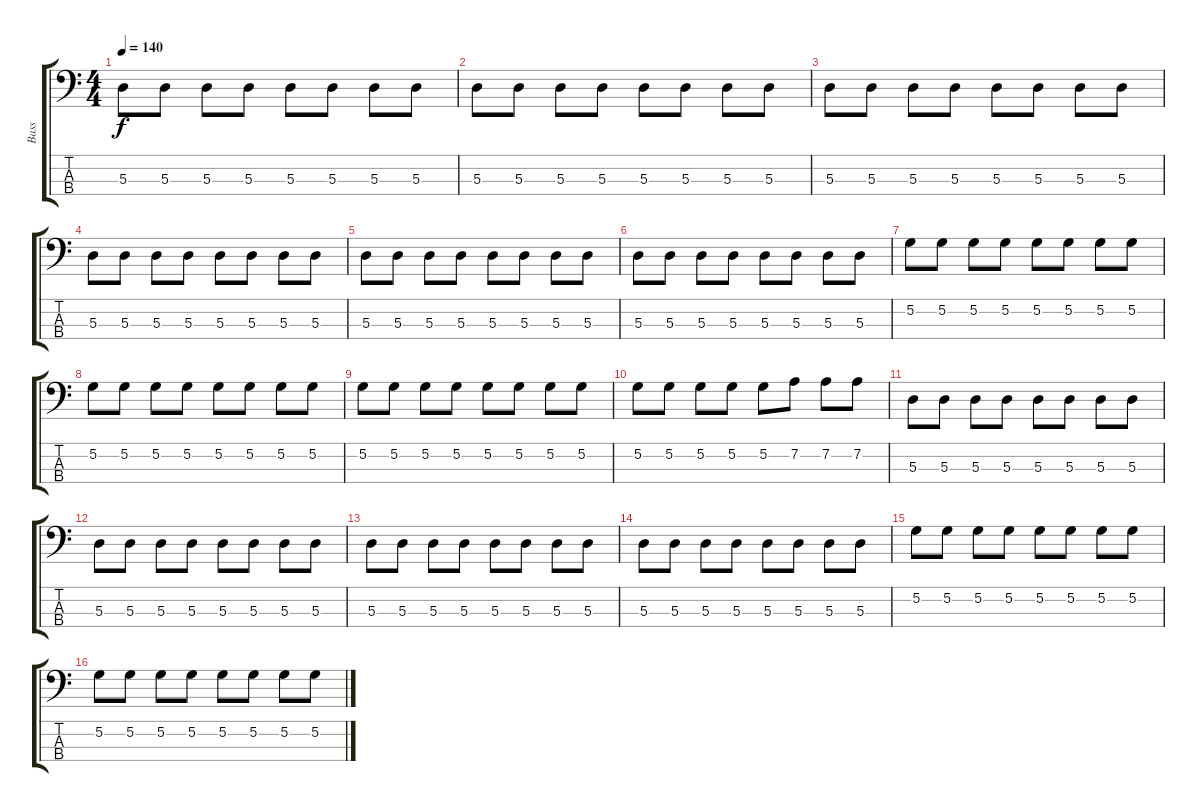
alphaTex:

\track ("Bass" "Bass") {instrument electricbassfinger}
\staff {score tabs}
\tuning (G2 D2 A1 E1) {hide}
\ts (4 4)
\tempo 140
\clef f4
\ks c
5.3.8{dy f} 5.3.8 5.3.8 5.3.8 5.3.8 5.3.8 5.3.8 5.3.8 |
5.3.8 5.3.8 5.3.8 5.3.8 5.3.8 5.3.8 5.3.8 5.3.8 |
5.3.8 5.3.8 5.3.8 5.3.8 5.3.8 5.3.8 5.3.8 5.3.8 |
5.3.8 5.3.8 5.3.8 5.3.8 5.3.8 5.3.8 5.3.8 5.3.8 |
5.3.8 5.3.8 5.3.8 5.3.8 5.3.8 5.3.8 5.3.8 5.3.8 |
5.3.8 5.3.8 5.3.8 5.3.8 5.3.8 5.3.8 5.3.8 5.3.8 |
5.2.8 5.2.8 5.2.8 5.2.8 5.2.8 5.2.8 5.2.8 5.2.8 |
5.2.8 5.2.8 5.2.8 5.2.8 5.2.8 5.2.8 5.2.8 5.2.8 |
5.2.8 5.2.8 5.2.8 5.2.8 5.2.8 5.2.8 5.2.8 5.2.8 |
5.2.8 5.2.8 5.2.8 5.2.8 5.2.8 7.2.8 7.2.8 7.2.8 |
5.3.8 5.3.8 5.3.8 5.3.8 5.3.8 5.3.8 5.3.8 5.3.8 |
5.3.8 5.3.8 5.3.8 5.3.8 5.3.8 5.3.8 5.3.8 5.3.8 |
5.3.8 5.3.8 5.3.8 5.3.8 5.3.8 5.3.8 5.3.8 5.3.8 |
5.3.8 5.3.8 5.3.8 5.3.8 5.3.8 5.3.8 5.3.8 5.3.8 |
5.2.8 5.2.8 5.2.8 5.2.8 5.2.8 5.2.8 5.2.8 5.2.8 |
5.2.8 5.2.8 5.2.8 5.2.8 5.2.8 5.2.8 5.2.8 5.2.8
